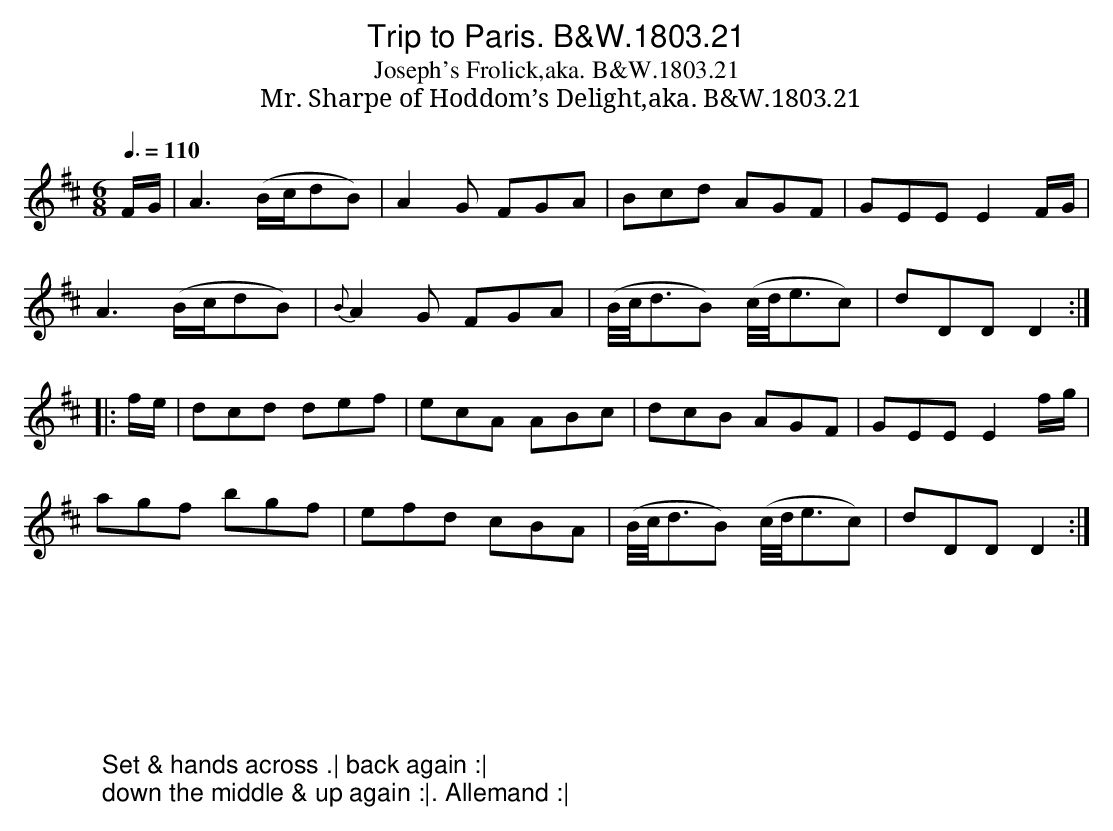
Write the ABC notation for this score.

X:1
T:Trip to Paris. B&W.1803.21
T:Joseph's Frolick,aka. B&W.1803.21
T:Mr. Sharpe of Hoddom’s Delight,aka. B&W.1803.21
M:6/8
L:1/8
Q:3/8=110
K:D
F/G/|A3 (B/c/dB)|A2G FGA|Bcd AGF|GEE E2 F/G/|
A3 (B/c/dB)|{B}A2 G FGA|(B//c//d3/B) (c//d//e3/c)|dDD D2:|
|:f/e/|dcd def|ecA ABc|dcB AGF|GEE E2 f/g/|
agf bgf|efd cBA|(B//c//d3/B) (c//d//e3/c)|dDD D2:|]
W:
W:
W:Set & hands across .| back again :|
W:down the middle & up again :|. Allemand :|
|:
